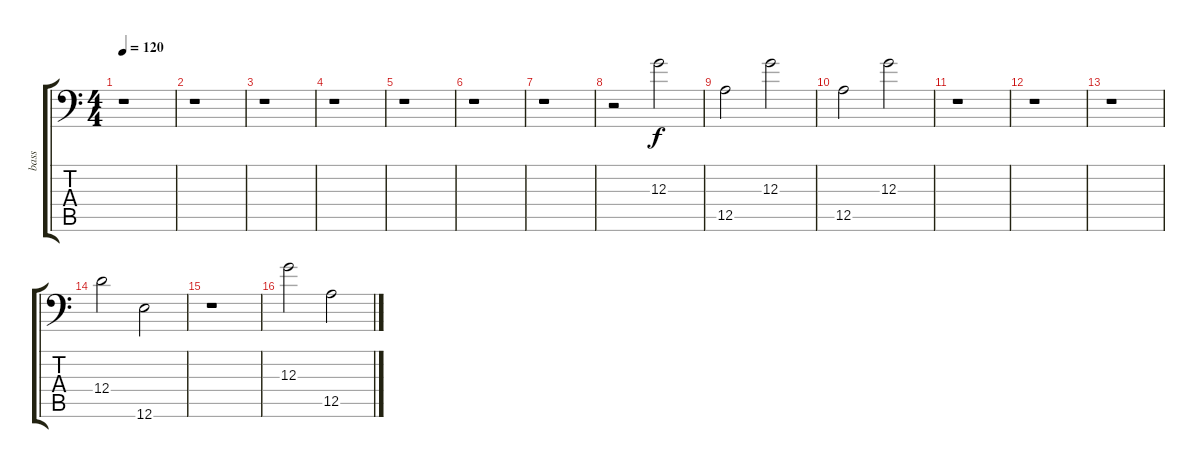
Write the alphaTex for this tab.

\track ("bass" "bass") {instrument fretlessbass}
\staff {score tabs}
\tuning (E3 B2 G2 D2 A1 E1) {hide}
\ts (4 4)
\tempo 120
\clef f4
\ks c
r.1{dy f} |
r.1 |
r.1 |
r.1 |
r.1 |
r.1 |
r.1 |
r.2 12.3.2 |
12.5.2 12.3.2 |
12.5.2 12.3.2 |
r.1 |
r.1 |
r.1 |
12.4.2 12.6.2 |
r.1 |
12.3.2 12.5.2
